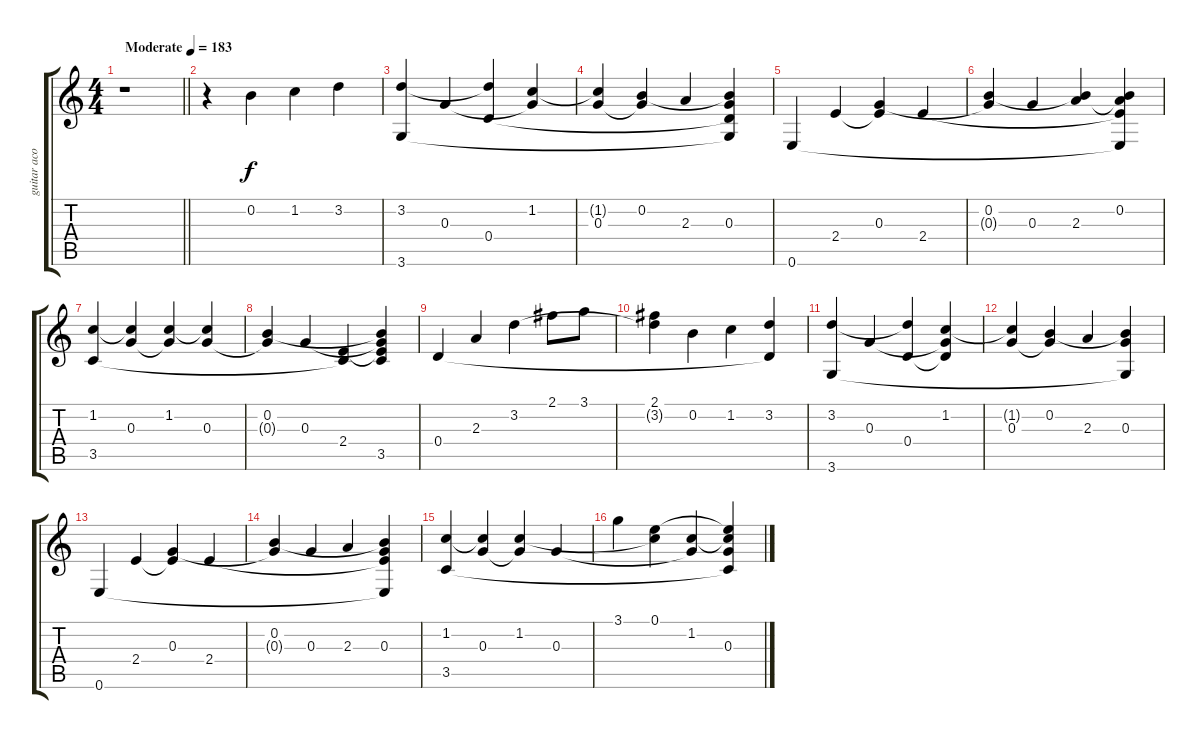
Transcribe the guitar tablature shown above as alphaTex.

\track ("guitar acoustic left" "guitar aco") {instrument acousticguitarnylon}
\staff {score tabs}
\tuning (E4 B3 G3 D3 A2 E2) {hide}
\ts (4 4)
\tempo (183 "Moderate")
\clef g2
\barLineRight lightlight
\ks c
r.1{dy f instrument acousticguitarnylon} |
r.4 0.2.4 1.2.4 3.2.4 |
(3.2 3.6).4 0.3.4 (3.2{t} 0.4).4 (1.2 0.3{t}).4 |
(1.2{t} 0.3).4 (0.2 0.3{t}).4 2.3.4 (0.2{t} 0.3 0.4{t} 3.6{t}).4 |
0.6.4 2.4.4 (0.3 2.4{t}).4 2.4.4 |
(0.2 0.3{t}).4 0.3.4 (0.2{t} 2.3).4 (0.2 2.3{t} 2.4{t} 0.6{t}).4 |
(1.2 3.5).4 (1.2{t} 0.3).4 (1.2 0.3{t}).4 (1.2{t} 0.3).4 |
(0.2 0.3{t}).4 0.3.4 (2.4 3.5{t}).4 (0.2{t} 0.3{t} 2.4{t} 3.5).4 |
0.4.4 2.3.4 3.2.4 2.1.8 3.1.8 |
(2.1 3.2{t}).4 0.2.4 1.2.4 (3.2 0.4{t}).4 |
(3.2 3.6).4 0.3.4 (3.2{t} 0.4).4 (1.2 0.3{t} 0.4{t}).4 |
(1.2{t} 0.3).4 (0.2 0.3{t}).4 2.3.4 (0.2{t} 0.3 3.6{t}).4 |
0.6.4 2.4.4 (0.3 2.4{t}).4 2.4.4 |
(0.2 0.3{t}).4 0.3.4 2.3.4 (0.2{t} 0.3 2.4{t} 0.6{t}).4 |
(1.2 3.5).4 (1.2{t} 0.3).4 (1.2 0.3{t}).4 0.3.4 |
3.1.4 (0.1 1.2{t}).4 (1.2 0.3{t}).4 (0.1{t} 1.2{t} 0.3 3.5{t}).4
